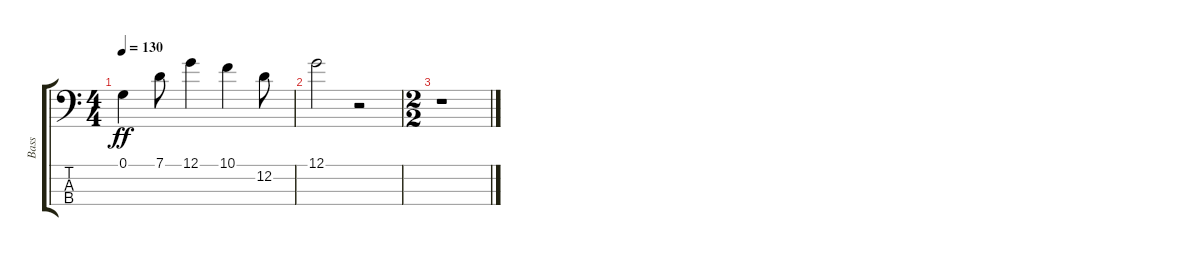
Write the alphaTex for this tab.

\track ("Bass" "Bass") {instrument electricbasspick}
\staff {score tabs}
\tuning (G2 D2 A1 E1) {hide}
\ts (4 4)
\tempo 130
\clef f4
\ks c
0.1.4{dy ff} 7.1.8 12.1.4 10.1.4 12.2.8 |
12.1.2 r.2 |
\ts (2 2)
r.1
